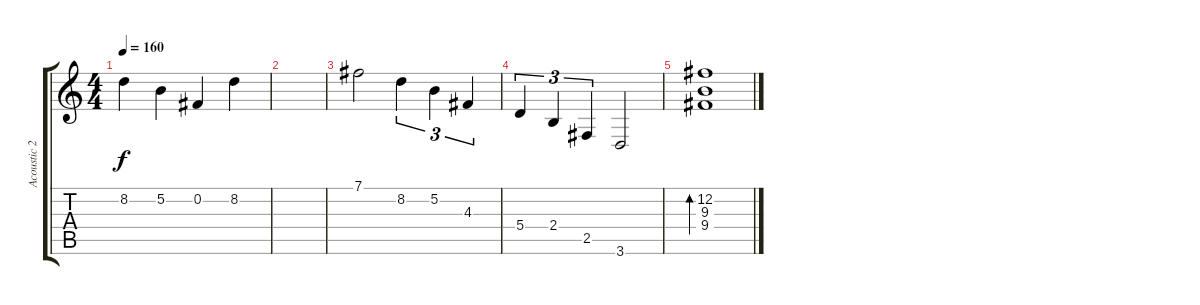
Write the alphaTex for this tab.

\track ("Acoustic 2" "Acoustic 2") {instrument acousticguitarsteel}
\staff {score tabs}
\tuning (B3 Gb3 D3 A2 E2 B1) {hide}
\ts (4 4)
\tempo 160
\clef g2
\ks c
8.2.4{dy f} 5.2.4 0.2.4 8.2.4 |
|
7.1.2 8.2.4{tu (3 2)} 5.2.4{tu (3 2)} 4.3.4{tu (3 2)} |
5.4.4{tu (3 2)} 2.4.4{tu (3 2)} 2.5.4{tu (3 2)} 3.6.2 |
(12.2 9.3 9.4).1{bd 60}
